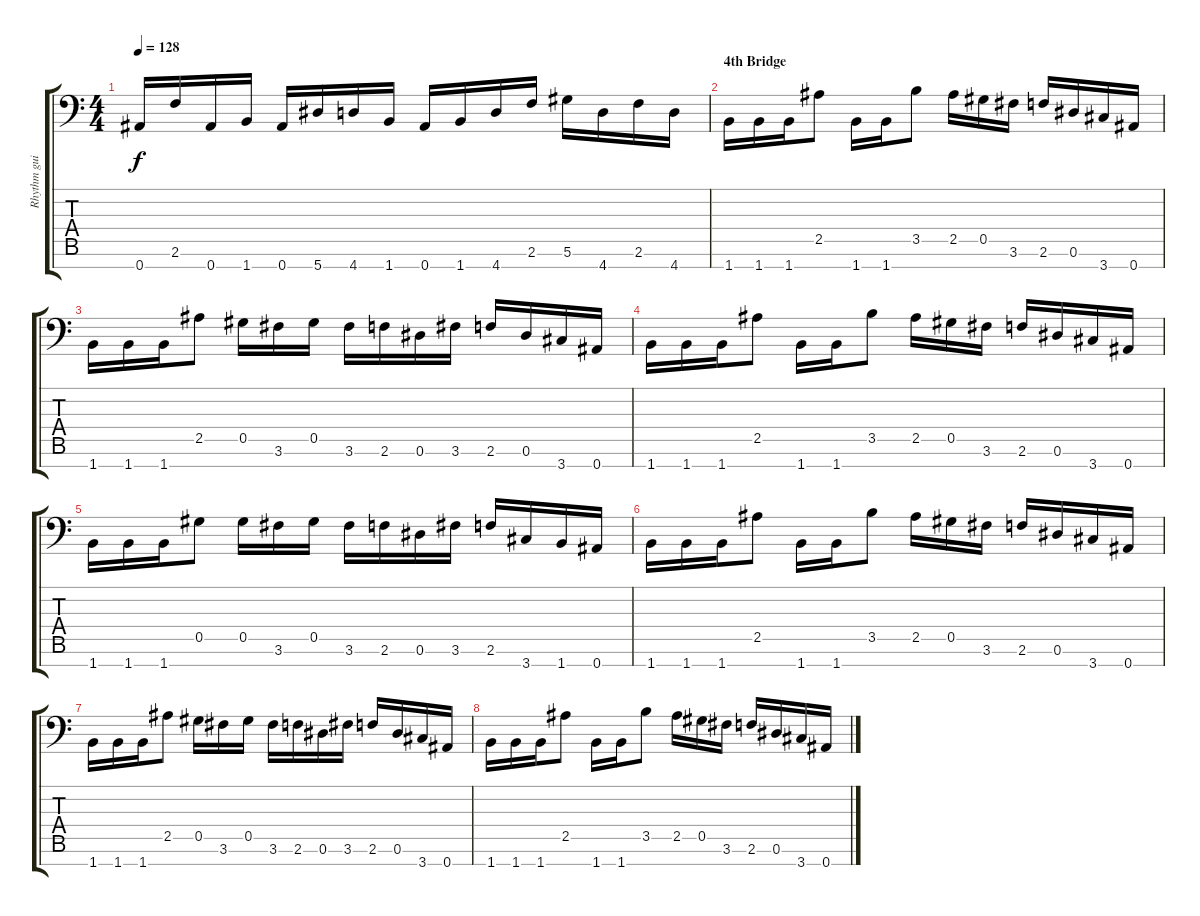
\track ("Rhythm guitar" "Rhythm gui") {instrument overdrivenguitar}
\staff {score tabs}
\tuning (Eb4 Bb3 Gb3 Db3 Ab2 Eb2 Bb1) {hide}
\ts (4 4)
\tempo 128
\clef f4
\ks c
0.7.16{dy f} 2.6.16 0.7.16 1.7.16 0.7.16 5.7.16 4.7.16 1.7.16 0.7.16 1.7.16 4.7.16 2.6.16 5.6.16 4.7.16 2.6.16 4.7.16 |
\section ("" "4th Bridge")
1.7.16 1.7.16 1.7.16 2.5.8 1.7.16 1.7.16 3.5.8 2.5.16 0.5.16 3.6.16 2.6.16 0.6.16 3.7.16 0.7.16 |
1.7.16 1.7.16 1.7.16 2.5.8 0.5.16 3.6.16 0.5.16 3.6.16 2.6.16 0.6.16 3.6.16 2.6.16 0.6.16 3.7.16 0.7.16 |
1.7.16 1.7.16 1.7.16 2.5.8 1.7.16 1.7.16 3.5.8 2.5.16 0.5.16 3.6.16 2.6.16 0.6.16 3.7.16 0.7.16 |
1.7.16 1.7.16 1.7.16 0.5.8 0.5.16 3.6.16 0.5.16 3.6.16 2.6.16 0.6.16 3.6.16 2.6.16 3.7.16 1.7.16 0.7.16 |
1.7.16 1.7.16 1.7.16 2.5.8 1.7.16 1.7.16 3.5.8 2.5.16 0.5.16 3.6.16 2.6.16 0.6.16 3.7.16 0.7.16 |
1.7.16 1.7.16 1.7.16 2.5.8 0.5.16 3.6.16 0.5.16 3.6.16 2.6.16 0.6.16 3.6.16 2.6.16 0.6.16 3.7.16 0.7.16 |
1.7.16 1.7.16 1.7.16 2.5.8 1.7.16 1.7.16 3.5.8 2.5.16 0.5.16 3.6.16 2.6.16 0.6.16 3.7.16 0.7.16
